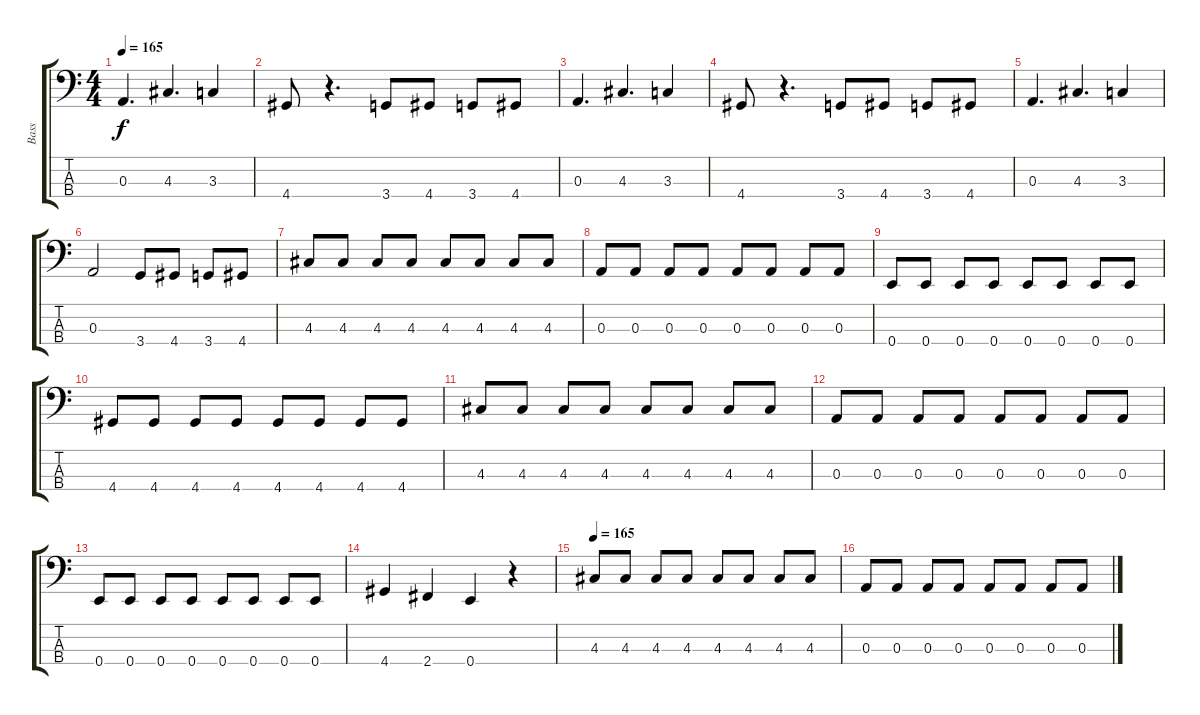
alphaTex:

\track ("Bass" "Bass") {instrument electricbassfinger}
\staff {score tabs}
\tuning (G2 D2 A1 E1) {hide}
\ts (4 4)
\tempo 165
\clef f4
\ks c
0.3.4{d dy f} 4.3.4{d} 3.3.4 |
4.4.8 r.4{d} 3.4.8 4.4.8 3.4.8 4.4.8 |
0.3.4{d} 4.3.4{d} 3.3.4 |
4.4.8 r.4{d} 3.4.8 4.4.8 3.4.8 4.4.8 |
0.3.4{d} 4.3.4{d} 3.3.4 |
0.3.2 3.4.8 4.4.8 3.4.8 4.4.8 |
4.3.8 4.3.8 4.3.8 4.3.8 4.3.8 4.3.8 4.3.8 4.3.8 |
0.3.8 0.3.8 0.3.8 0.3.8 0.3.8 0.3.8 0.3.8 0.3.8 |
0.4.8 0.4.8 0.4.8 0.4.8 0.4.8 0.4.8 0.4.8 0.4.8 |
4.4.8 4.4.8 4.4.8 4.4.8 4.4.8 4.4.8 4.4.8 4.4.8 |
4.3.8 4.3.8 4.3.8 4.3.8 4.3.8 4.3.8 4.3.8 4.3.8 |
0.3.8 0.3.8 0.3.8 0.3.8 0.3.8 0.3.8 0.3.8 0.3.8 |
0.4.8 0.4.8 0.4.8 0.4.8 0.4.8 0.4.8 0.4.8 0.4.8 |
4.4.4 2.4.4 0.4.4 r.4 |
\tempo 165
4.3.8 4.3.8 4.3.8 4.3.8 4.3.8 4.3.8 4.3.8 4.3.8 |
0.3.8 0.3.8 0.3.8 0.3.8 0.3.8 0.3.8 0.3.8 0.3.8
